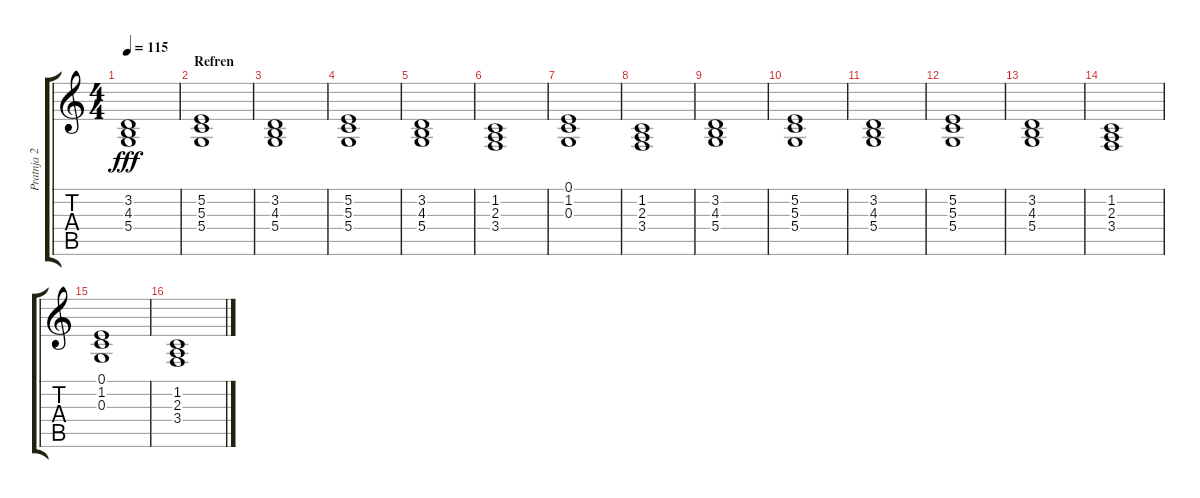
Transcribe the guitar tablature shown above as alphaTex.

\track ("Pratnja 2" "Pratnja 2") {instrument rockorgan}
\staff {score tabs}
\tuning (E4 B3 G3 D3 A2 E2) {hide}
\ts (4 4)
\tempo 115
\clef g2
\ks c
(3.2 4.3 5.4).1{dy fff} |
\section ("" "Refren")
(5.2 5.3 5.4).1 |
(3.2 4.3 5.4).1 |
(5.2 5.3 5.4).1 |
(3.2 4.3 5.4).1 |
(1.2 2.3 3.4).1 |
(0.1 1.2 0.3).1 |
(1.2 2.3 3.4).1 |
(3.2 4.3 5.4).1 |
(5.2 5.3 5.4).1 |
(3.2 4.3 5.4).1 |
(5.2 5.3 5.4).1 |
(3.2 4.3 5.4).1 |
(1.2 2.3 3.4).1 |
(0.1 1.2 0.3).1 |
(1.2 2.3 3.4).1
